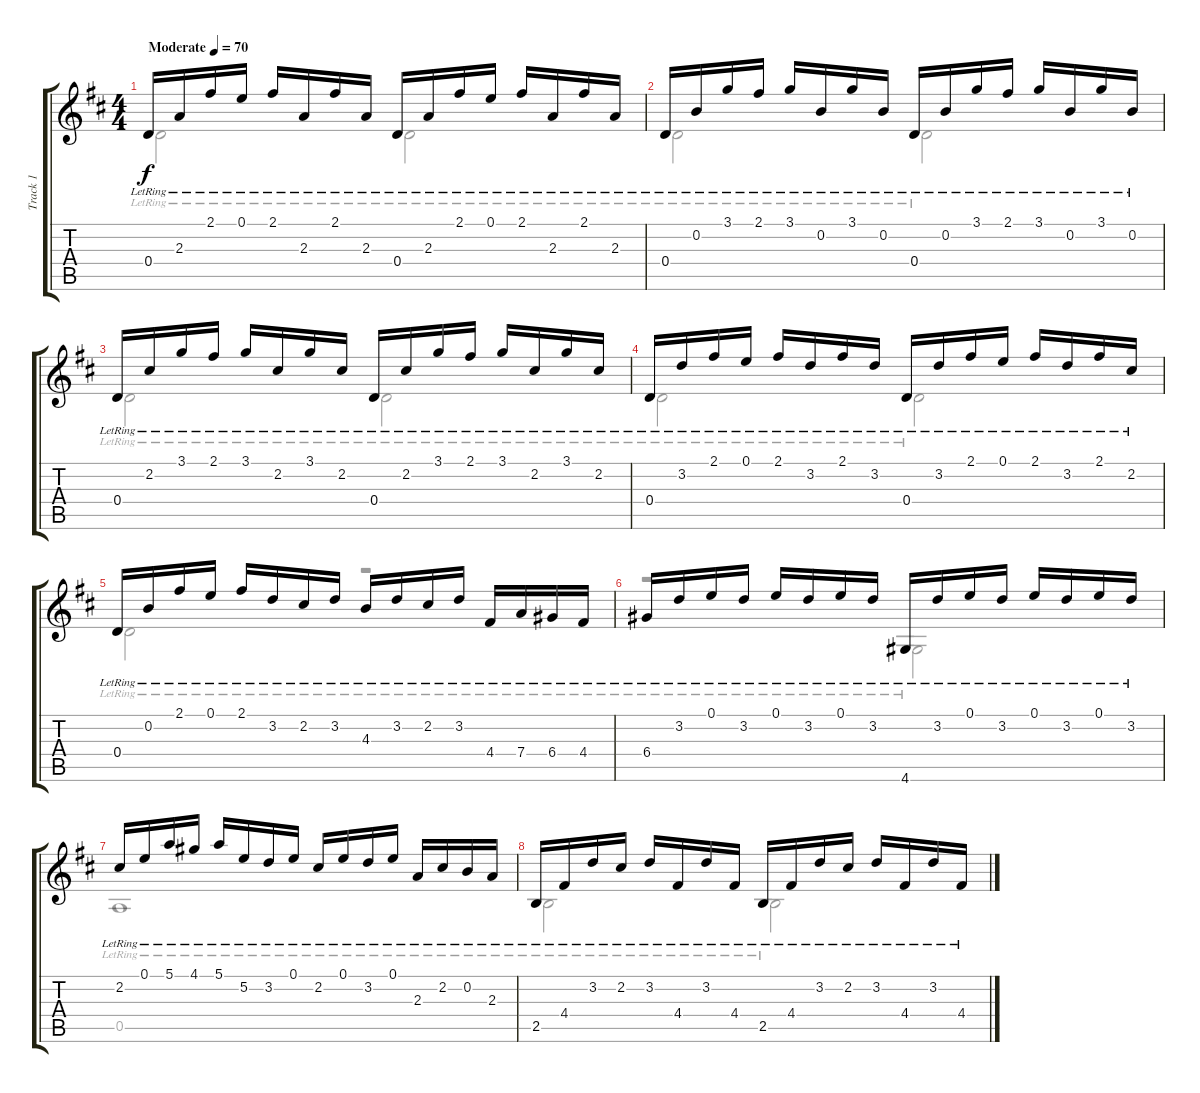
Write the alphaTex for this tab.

\track ("Track 1" "Track 1") {instrument acousticguitarnylon}
\staff {score tabs}
\tuning (E4 B3 G3 D3 A2 E2) {hide}
\voice
\ts (4 4)
\tempo (70 "Moderate")
\clef g2
\ks d
0.4{lr}.16{dy f instrument acousticguitarnylon} 2.3{lr}.16 2.1{lr}.16 0.1{lr}.16 2.1{lr}.16 2.3{lr}.16 2.1{lr}.16 2.3{lr}.16 0.4{lr}.16 2.3{lr}.16 2.1{lr}.16 0.1{lr}.16 2.1{lr}.16 2.3{lr}.16 2.1{lr}.16 2.3{lr}.16 |
0.4{lr}.16 0.2{lr}.16 3.1{lr}.16 2.1{lr}.16 3.1{lr}.16 0.2{lr}.16 3.1{lr}.16 0.2{lr}.16 0.4{lr}.16 0.2{lr}.16 3.1{lr}.16 2.1{lr}.16 3.1{lr}.16 0.2{lr}.16 3.1{lr}.16 0.2{lr}.16 |
0.4{lr}.16 2.2{lr}.16 3.1{lr}.16 2.1{lr}.16 3.1{lr}.16 2.2{lr}.16 3.1{lr}.16 2.2{lr}.16 0.4{lr}.16 2.2{lr}.16 3.1{lr}.16 2.1{lr}.16 3.1{lr}.16 2.2{lr}.16 3.1{lr}.16 2.2{lr}.16 |
0.4{lr}.16 3.2{lr}.16 2.1{lr}.16 0.1{lr}.16 2.1{lr}.16 3.2{lr}.16 2.1{lr}.16 3.2{lr}.16 0.4{lr}.16 3.2{lr}.16 2.1{lr}.16 0.1{lr}.16 2.1{lr}.16 3.2{lr}.16 2.1{lr}.16 2.2{lr}.16 |
0.4{lr}.16 0.2{lr}.16 2.1{lr}.16 0.1{lr}.16 2.1{lr}.16 3.2{lr}.16 2.2{lr}.16 3.2{lr}.16 4.3{lr}.16 3.2{lr}.16 2.2{lr}.16 3.2{lr}.16 4.4{lr}.16 7.4{lr}.16 6.4{lr}.16 4.4{lr}.16 |
6.4{lr}.16 3.2{lr}.16 0.1{lr}.16 3.2{lr}.16 0.1{lr}.16 3.2{lr}.16 0.1{lr}.16 3.2{lr}.16 4.6{lr}.16 3.2{lr}.16 0.1{lr}.16 3.2{lr}.16 0.1{lr}.16 3.2{lr}.16 0.1{lr}.16 3.2{lr}.16 |
2.2{lr}.16 0.1{lr}.16 5.1{lr}.16 4.1{lr}.16 5.1{lr}.16 5.2{lr}.16 3.2{lr}.16 0.1{lr}.16 2.2{lr}.16 0.1{lr}.16 3.2{lr}.16 0.1{lr}.16 2.3{lr}.16 2.2{lr}.16 0.2{lr}.16 2.3{lr}.16 |
2.5{lr}.16 4.4{lr}.16 3.2{lr}.16 2.2{lr}.16 3.2{lr}.16 4.4{lr}.16 3.2{lr}.16 4.4{lr}.16 2.5{lr}.16 4.4{lr}.16 3.2{lr}.16 2.2{lr}.16 3.2{lr}.16 4.4{lr}.16 3.2{lr}.16 4.4{lr}.16
\voice
\clef g2
\ottava regular
\simile none
\ks d
0.4{lr}.2{dy f} 0.4{lr}.2 |
0.4{lr}.2 0.4{lr}.2 |
0.4{lr}.2 0.4{lr}.2 |
0.4{lr}.2 0.4{lr}.2 |
0.4{lr}.2 r.2 |
r.2 4.6{lr}.2 |
0.5{lr}.1 |
2.5{lr}.2 2.5{lr}.2
